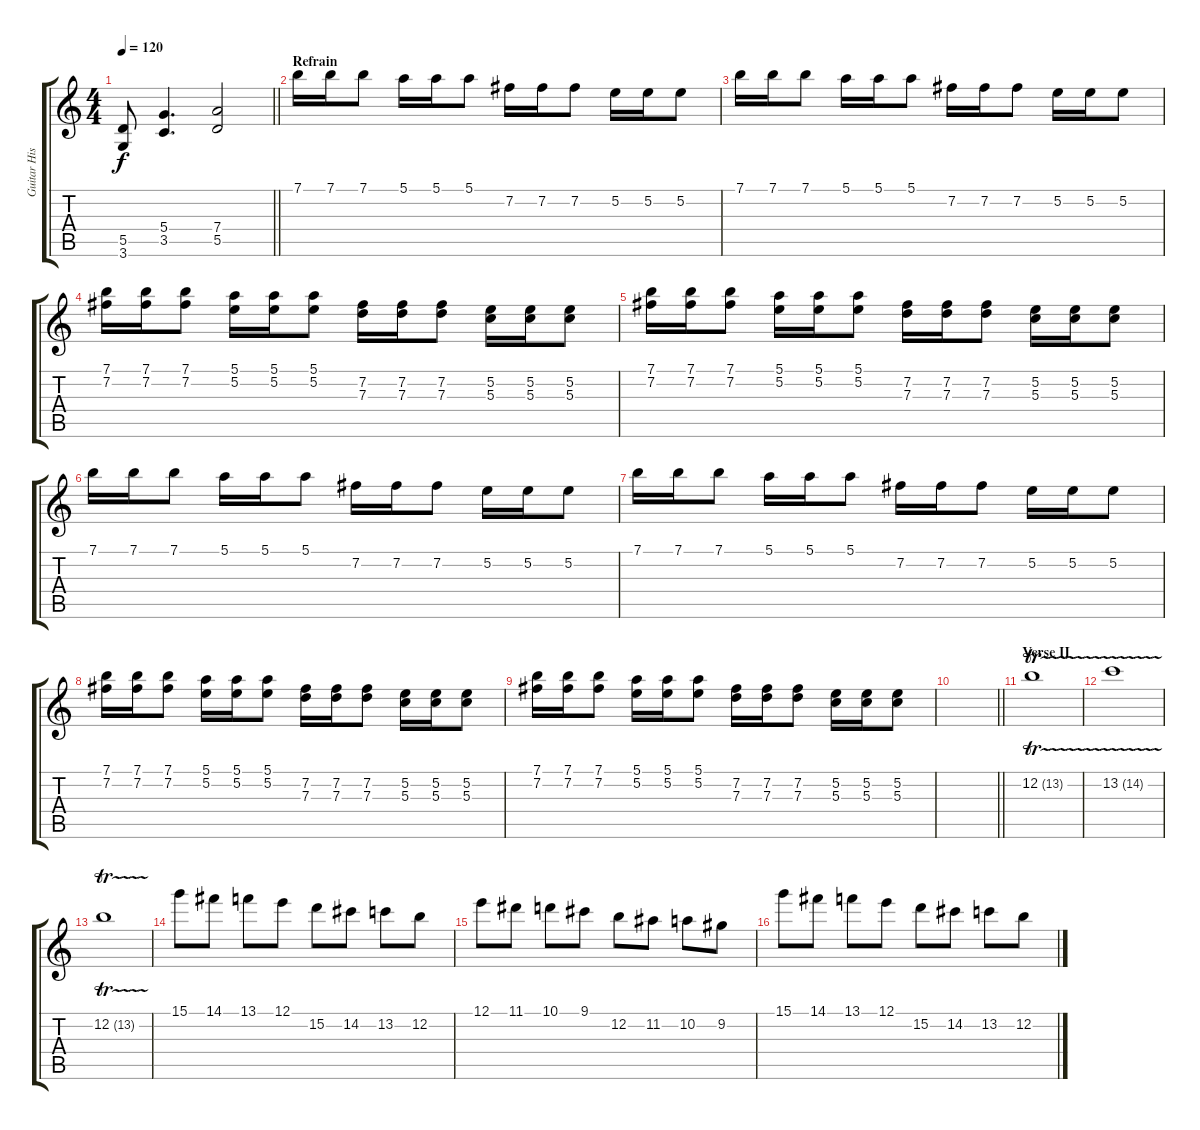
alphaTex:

\track ("Guitar Hiss" "Guitar His") {solo instrument overdrivenguitar}
\staff {score tabs}
\tuning (E4 B3 G3 D3 A2 E2) {hide}
\ts (4 4)
\tempo 120
\clef g2
\barLineRight lightlight
\ks c
(5.5{t} 3.6{t}).8{dy f} (5.4 3.5).4{d} (7.4 5.5).2 |
\section ("" "Refrain")
7.1.16 7.1.16 7.1.8 5.1.16 5.1.16 5.1.8 7.2.16 7.2.16 7.2.8 5.2.16 5.2.16 5.2.8 |
7.1.16 7.1.16 7.1.8 5.1.16 5.1.16 5.1.8 7.2.16 7.2.16 7.2.8 5.2.16 5.2.16 5.2.8 |
(7.1 7.2).16 (7.1 7.2).16 (7.1 7.2).8 (5.1 5.2).16 (5.1 5.2).16 (5.1 5.2).8 (7.2 7.3).16 (7.2 7.3).16 (7.2 7.3).8 (5.2 5.3).16 (5.2 5.3).16 (5.2 5.3).8 |
(7.1 7.2).16 (7.1 7.2).16 (7.1 7.2).8 (5.1 5.2).16 (5.1 5.2).16 (5.1 5.2).8 (7.2 7.3).16 (7.2 7.3).16 (7.2 7.3).8 (5.2 5.3).16 (5.2 5.3).16 (5.2 5.3).8 |
7.1.16 7.1.16 7.1.8 5.1.16 5.1.16 5.1.8 7.2.16 7.2.16 7.2.8 5.2.16 5.2.16 5.2.8 |
7.1.16 7.1.16 7.1.8 5.1.16 5.1.16 5.1.8 7.2.16 7.2.16 7.2.8 5.2.16 5.2.16 5.2.8 |
(7.1 7.2).16 (7.1 7.2).16 (7.1 7.2).8 (5.1 5.2).16 (5.1 5.2).16 (5.1 5.2).8 (7.2 7.3).16 (7.2 7.3).16 (7.2 7.3).8 (5.2 5.3).16 (5.2 5.3).16 (5.2 5.3).8 |
(7.1 7.2).16 (7.1 7.2).16 (7.1 7.2).8 (5.1 5.2).16 (5.1 5.2).16 (5.1 5.2).8 (7.2 7.3).16 (7.2 7.3).16 (7.2 7.3).8 (5.2 5.3).16 (5.2 5.3).16 (5.2 5.3).8 |
\barLineRight lightlight
|
\section ("" "Verse II")
12.2{tr (13 16)}.1 |
13.2{tr (14 16)}.1 |
12.2{tr (13 16)}.1 |
15.1.8 14.1.8 13.1.8 12.1.8 15.2.8 14.2.8 13.2.8 12.2.8 |
12.1.8 11.1.8 10.1.8 9.1.8 12.2.8 11.2.8 10.2.8 9.2.8 |
15.1.8 14.1.8 13.1.8 12.1.8 15.2.8 14.2.8 13.2.8 12.2.8
